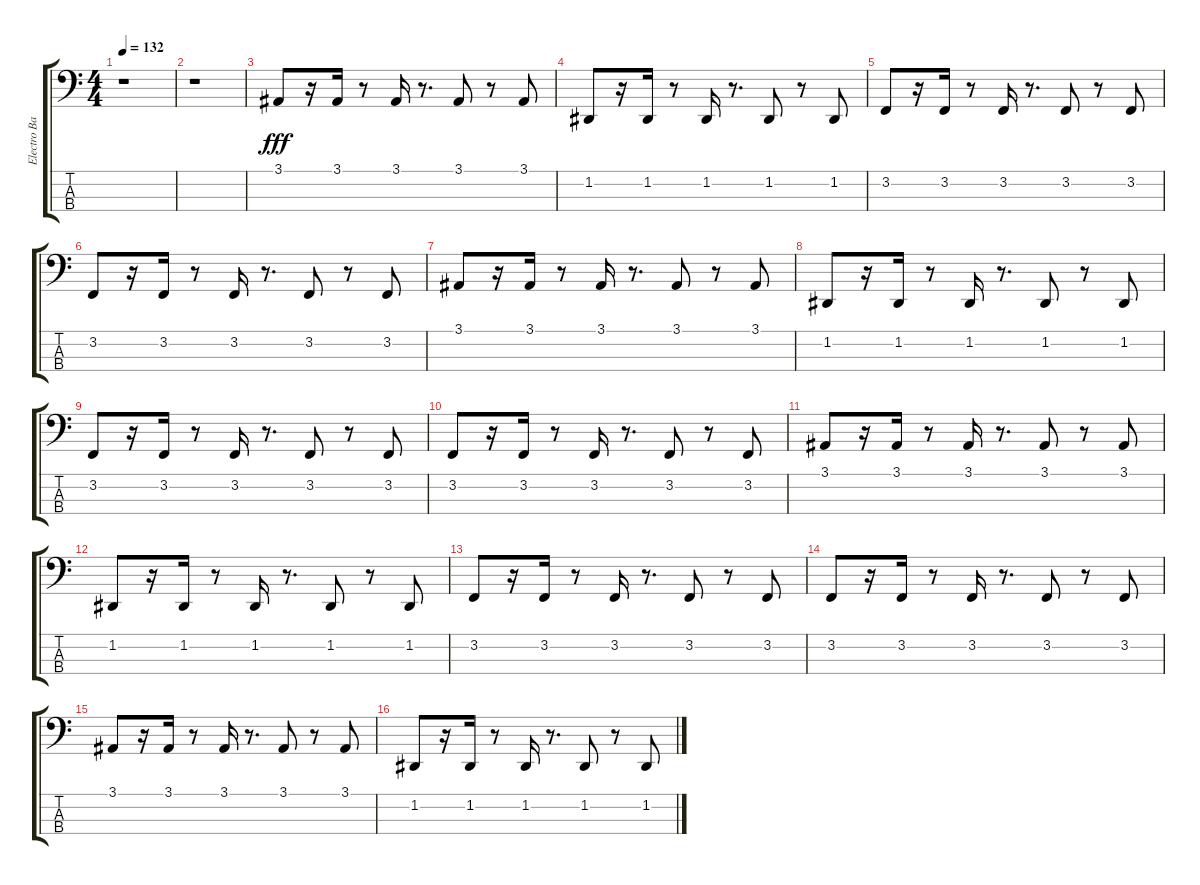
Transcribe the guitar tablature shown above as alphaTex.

\track ("Electro Bass" "Electro Ba") {instrument lead8bassandlead}
\staff {score tabs}
\tuning (G2 D2 A1 E1) {hide}
\ts (4 4)
\tempo 132
\clef f4
\ks c
r.1{dy fff} |
r.1 |
3.1.8 r.16 3.1.16 r.8 3.1.16 r.8{d} 3.1.8 r.8 3.1.8 |
1.2.8 r.16 1.2.16 r.8 1.2.16 r.8{d} 1.2.8 r.8 1.2.8 |
3.2.8 r.16 3.2.16 r.8 3.2.16 r.8{d} 3.2.8 r.8 3.2.8 |
3.2.8 r.16 3.2.16 r.8 3.2.16 r.8{d} 3.2.8 r.8 3.2.8 |
3.1.8 r.16 3.1.16 r.8 3.1.16 r.8{d} 3.1.8 r.8 3.1.8 |
1.2.8 r.16 1.2.16 r.8 1.2.16 r.8{d} 1.2.8 r.8 1.2.8 |
3.2.8 r.16 3.2.16 r.8 3.2.16 r.8{d} 3.2.8 r.8 3.2.8 |
3.2.8 r.16 3.2.16 r.8 3.2.16 r.8{d} 3.2.8 r.8 3.2.8 |
3.1.8 r.16 3.1.16 r.8 3.1.16 r.8{d} 3.1.8 r.8 3.1.8 |
1.2.8 r.16 1.2.16 r.8 1.2.16 r.8{d} 1.2.8 r.8 1.2.8 |
3.2.8 r.16 3.2.16 r.8 3.2.16 r.8{d} 3.2.8 r.8 3.2.8 |
3.2.8 r.16 3.2.16 r.8 3.2.16 r.8{d} 3.2.8 r.8 3.2.8 |
3.1.8 r.16 3.1.16 r.8 3.1.16 r.8{d} 3.1.8 r.8 3.1.8 |
1.2.8 r.16 1.2.16 r.8 1.2.16 r.8{d} 1.2.8 r.8 1.2.8
